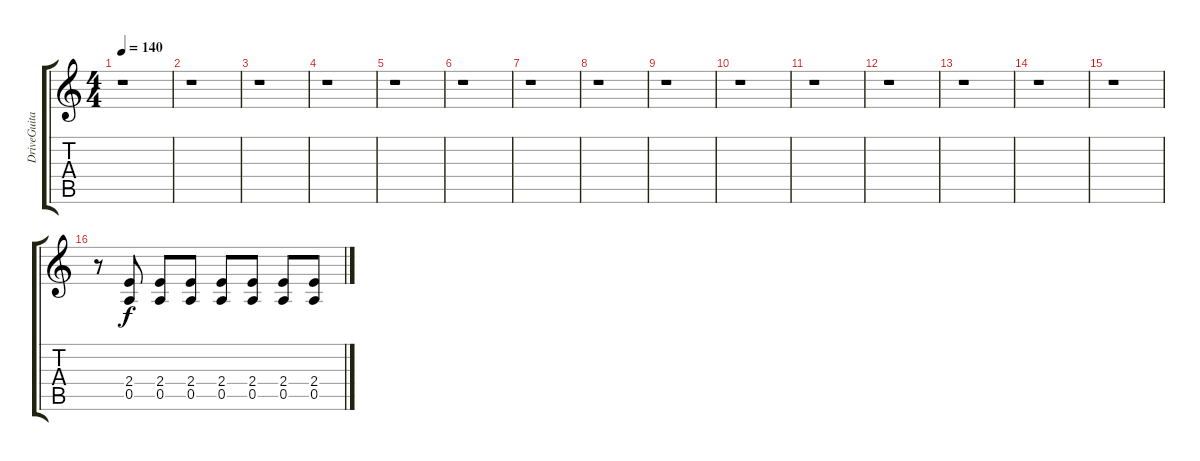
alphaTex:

\track ("DriveGuitar" "DriveGuita") {instrument overdrivenguitar}
\staff {score tabs}
\tuning (E4 B3 G3 D3 A2 E2) {hide}
\ts (4 4)
\tempo 140
\clef g2
\ks c
r.1{dy f instrument overdrivenguitar} |
r.1 |
r.1 |
r.1 |
r.1 |
r.1 |
r.1 |
r.1 |
r.1 |
r.1 |
r.1 |
r.1 |
r.1 |
r.1 |
r.1 |
r.8 (2.4 0.5).8 (2.4 0.5).8 (2.4 0.5).8 (2.4 0.5).8 (2.4 0.5).8 (2.4 0.5).8 (2.4 0.5).8
